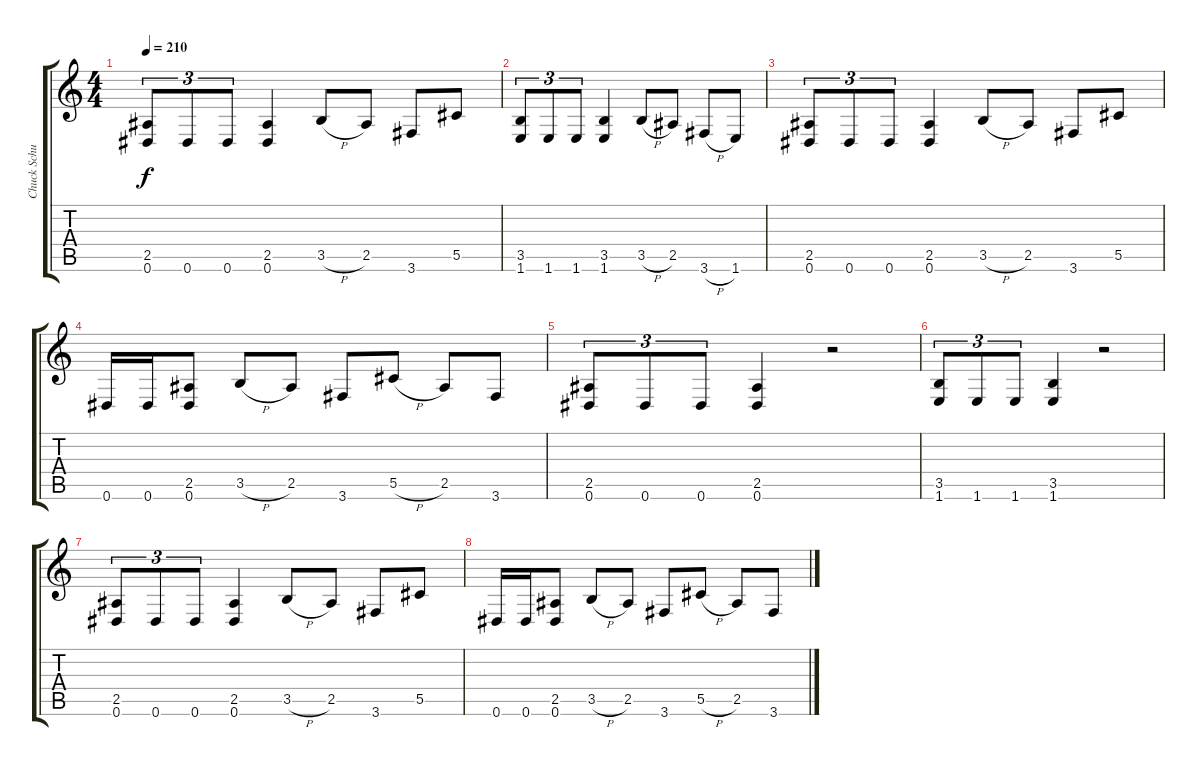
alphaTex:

\track ("Chuck Schuldiner" "Chuck Schu") {instrument distortionguitar}
\staff {score tabs}
\tuning (Eb4 Bb3 Gb3 Db3 Ab2 Eb2) {hide}
\ts (4 4)
\tempo 210
\clef g2
\ks c
(2.5 0.6).8{tu (3 2) dy f} 0.6.8{tu (3 2)} 0.6.8{tu (3 2)} (2.5 0.6).4 3.5{h}.8 2.5.8 3.6.8 5.5.8 |
(3.5 1.6).8{tu (3 2)} 1.6.8{tu (3 2)} 1.6.8{tu (3 2)} (3.5 1.6).4 3.5{h}.8 2.5.8 3.6{h}.8 1.6.8 |
(2.5 0.6).8{tu (3 2)} 0.6.8{tu (3 2)} 0.6.8{tu (3 2)} (2.5 0.6).4 3.5{h}.8 2.5.8 3.6.8 5.5.8 |
0.6.16 0.6.16 (2.5 0.6).8 3.5{h}.8 2.5.8 3.6.8 5.5{h}.8 2.5.8 3.6.8 |
(2.5 0.6).8{tu (3 2)} 0.6.8{tu (3 2)} 0.6.8{tu (3 2)} (2.5 0.6).4 r.2 |
(3.5 1.6).8{tu (3 2)} 1.6.8{tu (3 2)} 1.6.8{tu (3 2)} (3.5 1.6).4 r.2 |
(2.5 0.6).8{tu (3 2)} 0.6.8{tu (3 2)} 0.6.8{tu (3 2)} (2.5 0.6).4 3.5{h}.8 2.5.8 3.6.8 5.5.8 |
0.6.16 0.6.16 (2.5 0.6).8 3.5{h}.8 2.5.8 3.6.8 5.5{h}.8 2.5.8 3.6.8
